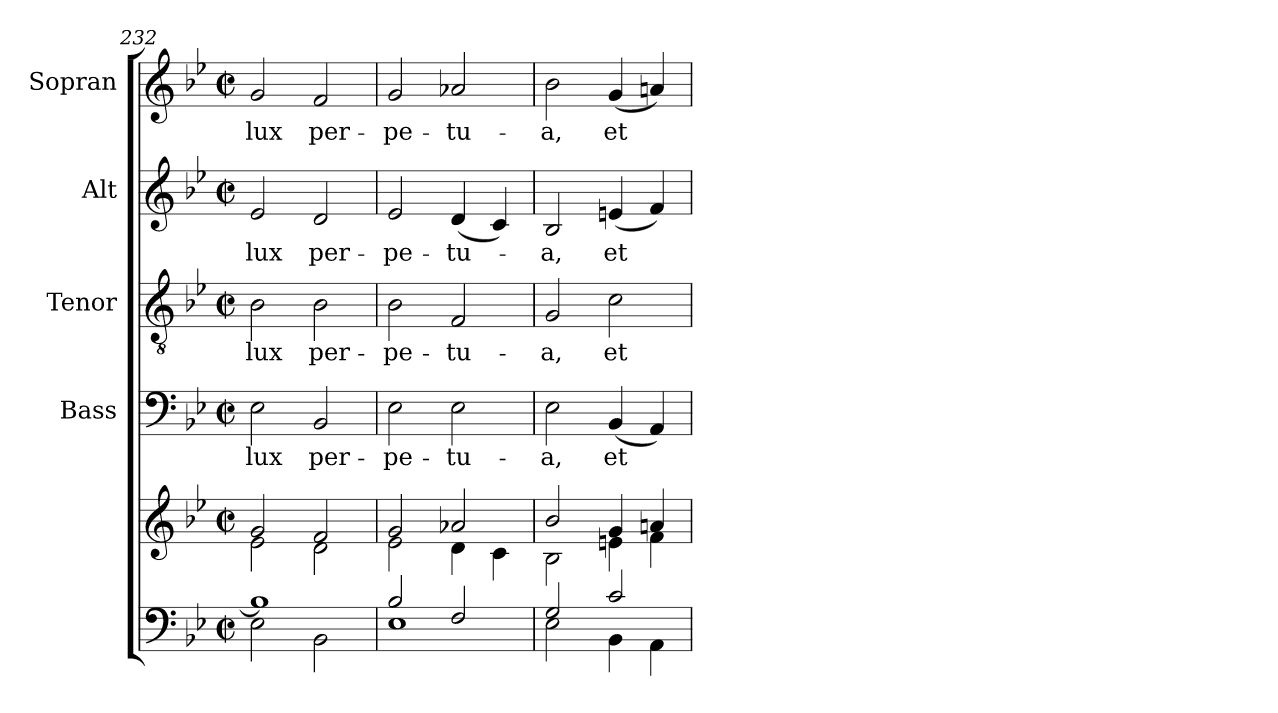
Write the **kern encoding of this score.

**kern	**kern	**kern	**text	**kern	**text	**kern	**text	**kern	**text
*part5	*part5	*part4	*part4	*part3	*part3	*part2	*part2	*part1	*part1
*staff6	*staff5	*staff4	*staff4	*staff3	*staff3	*staff2	*staff2	*staff1	*staff1
*	*	*I"Bass	*	*I"Tenor	*	*I"Alt	*	*I"Sopran	*
*	*	*I'B.	*	*I'T.	*	*I'A.	*	*I'S.	*
!!LO:PB:g=z
*clefF4	*clefG2	*clefF4	*	*clefGv2	*	*clefG2	*	*clefG2	*
*k[b-e-]	*k[b-e-]	*k[b-e-]	*	*k[b-e-]	*	*k[b-e-]	*	*k[b-e-]	*
*B-:	*B-:	*B-:	*	*B-:	*	*B-:	*	*B-:	*
*M2/2	*M2/2	*M2/2	*	*M2/2	*	*M2/2	*	*M2/2	*
*met(c|)	*met(c|)	*met(c|)	*	*met(c|)	*	*met(c|)	*	*met(c|)	*
=232	=232	=232	=232	=232	=232	=232	=232	=232	=232
*^	*^	*	*	*	*	*	*	*	*
!	!	!	!	!	!LO:LY:b	!	!LO:LY:b	!	!LO:LY:b	!	!LO:LY:b
1B-]	2E-\	2g/	2e-\	2E-\	lux	2B-\	lux	2e-/	lux	2g/	lux
!	!	!	!	!	!LO:LY:b	!	!LO:LY:b	!	!LO:LY:b	!	!LO:LY:b
.	2BB-\	2f/	2d\	2BB-/	per-	2B-\	per-	2d/	per-	2f/	per-
=233	=233	=233	=233	=233	=233	=233	=233	=233	=233	=233	=233
!	!	!	!	!	!LO:LY:b	!	!LO:LY:b	!	!LO:LY:b	!	!LO:LY:b
2B-/	1E-	2g/	2e-\	2E-\	-pe-	2B-\	-pe-	2e-/	-pe-	2g/	-pe-
!	!	!	!	!	!LO:LY:b	!	!LO:LY:b	!	!LO:LY:b	!	!LO:LY:b
2F/	.	2a-X/	4d\	2E-\	-tu-	2F/	-tu-	(<4d/	-tu-	2a-X/	-tu-
.	.	.	4c\	.	.	.	.	4c/)	.	.	.
=234	=234	=234	=234	=234	=234	=234	=234	=234	=234	=234	=234
!	!	!	!	!	!LO:LY:b	!	!LO:LY:b	!	!LO:LY:b	!	!LO:LY:b
2G/	2E-\	2b-/	2B-\	2E-\	-a,	2G/	-a,	2B-/	-a,	2b-\	-a,
!	!	!	!	!	!LO:LY:b	!	!LO:LY:b	!	!LO:LY:b	!	!LO:LY:b
2c/	4BB-\	4g/	4en\	(<4BB-/	et	2c\	et	(<4en/	et	(<4g/	et
.	4AA\	4an/	4f\	4AA/)	.	.	.	4f/)	.	4an/)	.
*v	*v	*	*	*	*	*	*	*	*	*	*
*	*v	*v	*	*	*	*	*	*	*	*
=	=	=	=	=	=	=	=	=	=
*-	*-	*-	*-	*-	*-	*-	*-	*-	*-
